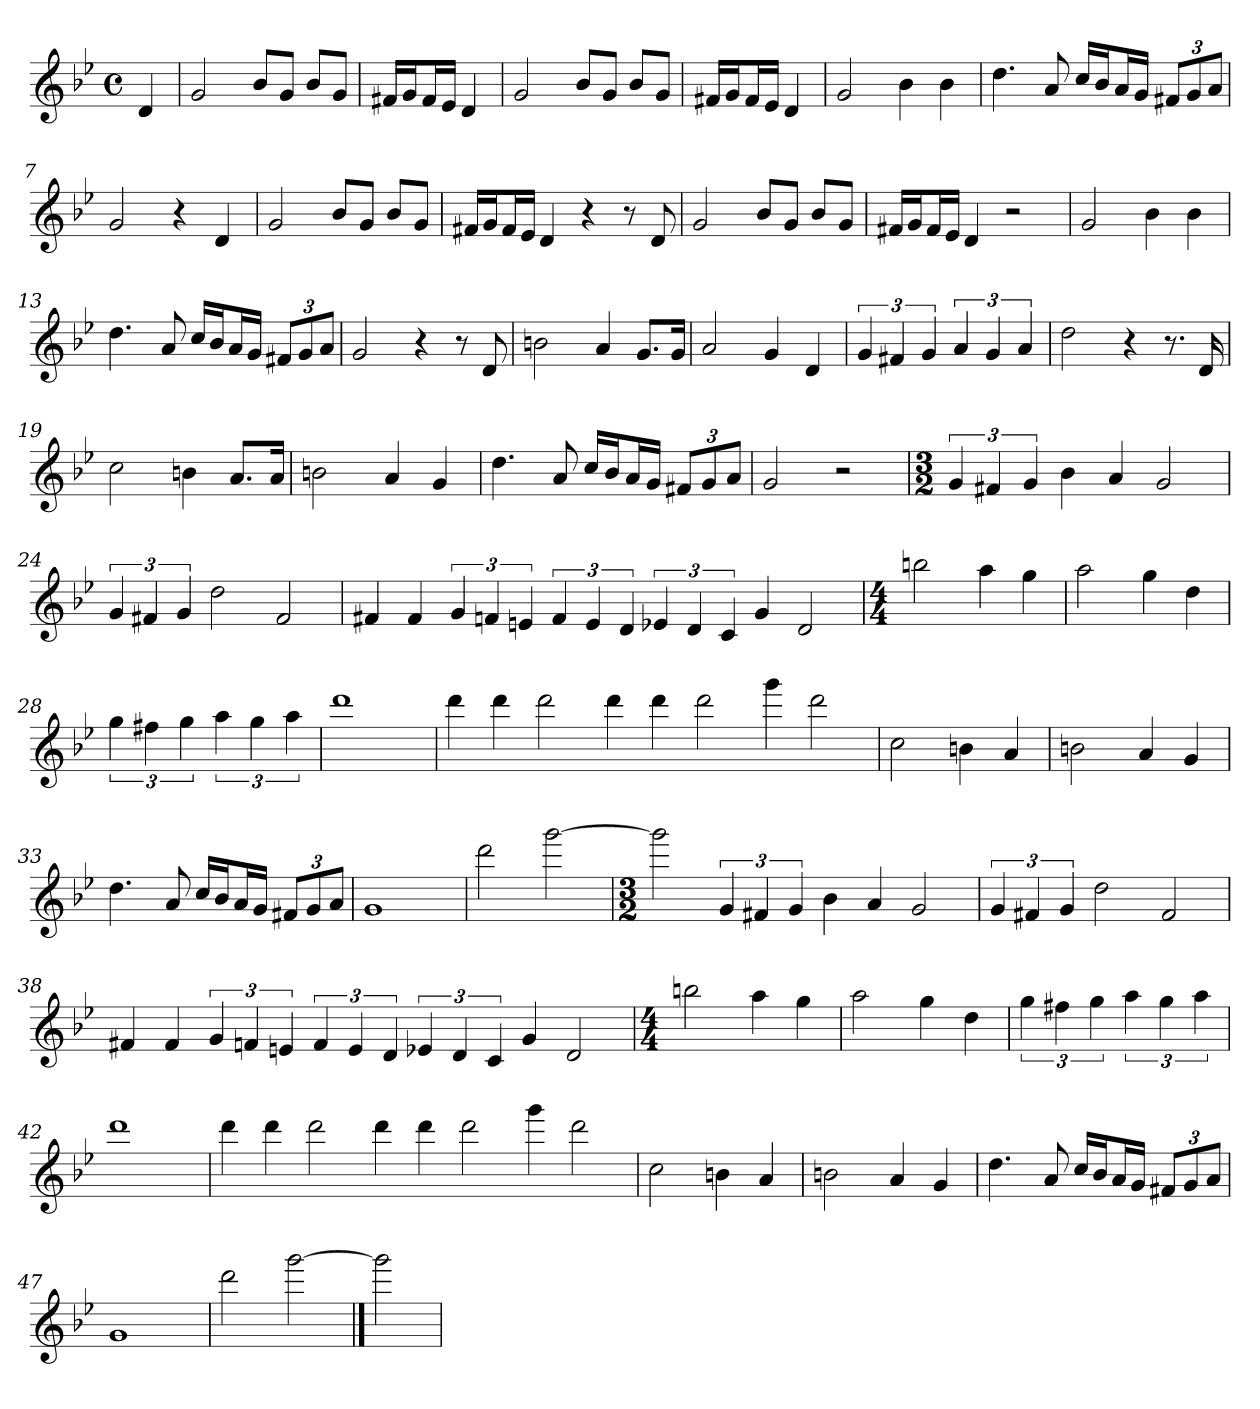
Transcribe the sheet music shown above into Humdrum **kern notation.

**kern
*part1
*staff1
*clefG2
*k[b-e-]
*B-:
*M4/4
*met(c)
=
4d
=1
2g
8b-/L
8g/J
8b-/L
8g/J
=2
16f#X/LL
16g/J
16f#/L
16e-/JJ
4d
=3
2g
8b-/L
8g/J
8b-/L
8g/J
=4
16f#X/LL
16g/J
16f#/L
16e-/JJ
4d
=5
2g
4b-
4b-
=6
4.dd
8a
16cc/LL
16b-/J
16a/L
16g/JJ
12f#X/L
12g/
12a/J
=7
2g
4r
4d
=8
2g
8b-/L
8g/J
8b-/L
8g/J
=9
16f#X/LL
16g/J
16f#/L
16e-/JJ
4d
4r
8r
8d
=10
2g
8b-/L
8g/J
8b-/L
8g/J
=11
16f#X/LL
16g/J
16f#/L
16e-/JJ
4d
2r
=12
2g
4b-
4b-
=13
4.dd
8a
16cc/LL
16b-/J
16a/L
16g/JJ
12f#X/L
12g/
12a/J
=14
2g
4r
8r
8d
=15
2bn
4a
8.g/L
16g/Jk
=16
2a
4g
4d
=17
6g
6f#X
6g
6a
6g
6a
=18
2dd
4r
8.r
16d
=19
2cc
4bn
8.a/L
16a/Jk
=20
2bn
4a
4g
=21
4.dd
8a
16cc/LL
16b-/J
16a/L
16g/JJ
12f#X/L
12g/
12a/J
=22
2g
2r
=23
*M3/2
6g
6f#X
6g
4b-
4a
2g
=24
6g
6f#X
6g
2dd
2f#
=25
4f#X
4f#
6g
6fn
6en
6f
6e
6d
6e-X
6d
6c
4g
2d
=26
*M4/4
2bbn
4aa
4gg
=27
2aa
4gg
4dd
=28
6gg
6ff#X
6gg
6aa
6gg
6aa
=29
1ddd
=30
4ddd
4ddd
2ddd
4ddd
4ddd
2ddd
4ggg
2ddd
=31
2cc
4bn
4a
=32
2bn
4a
4g
=33
4.dd
8a
16cc/LL
16b-/J
16a/L
16g/JJ
12f#X/L
12g/
12a/J
=34
1g
=35
2ddd
[2ggg
=36
*M3/2
2ggg]
6g
6f#X
6g
4b-
4a
2g
=37
6g
6f#X
6g
2dd
2f#
=38
4f#X
4f#
6g
6fn
6en
6f
6e
6d
6e-X
6d
6c
4g
2d
=39
*M4/4
2bbn
4aa
4gg
=40
2aa
4gg
4dd
=41
6gg
6ff#X
6gg
6aa
6gg
6aa
=42
1ddd
=43
4ddd
4ddd
2ddd
4ddd
4ddd
2ddd
4ggg
2ddd
=44
2cc
4bn
4a
=45
2bn
4a
4g
=46
4.dd
8a
16cc/LL
16b-/J
16a/L
16g/JJ
12f#X/L
12g/
12a/J
=47
1g
=48
2ddd
[2ggg
==49
2ggg]
=
*-
